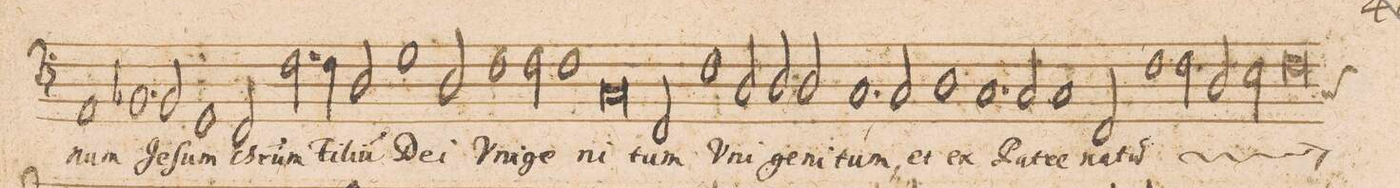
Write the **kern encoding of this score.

**kern	**text
*I"BASSVS.	*
*clefF4	*
*k[]	*
*met(C|)	*
*M2/1	*
1AA	-num
=22-	=22-
1.BB-X	Je-
2BB-/	-ſum
=23-	=23-
1GG	Chr(i)-
2FF/	-(st)um
2.F\	Fi-
=24-	=24-
4F\	-li-
2D/	-u(m)
1G	De-
=25-	=25-
2D/	-i
1F	V-
2F\	-ni-
=26-	=26-
1F	-ge-
0C	-ni-
=27-	=27-
2FF/	-tum
1F\	V-
=28-	=28-
2D/	-ni-
2D/	-ge-
2D/	-ni-
=29-	=29-
1.C,<	-tum,
2C/	et
=30-	=30-
1D	ex
1.C	Pa-
=31-	=31-
2C/	-tre
1C	na-
=32-	=32-
2FF/	-tu(m)
*	*ij
1F	et
2F\	ex
=33-	=33-
2D/	Pa-
2E\	-tre
*custos:c	*
0F	na-
=34-	=34-
*-	*-
